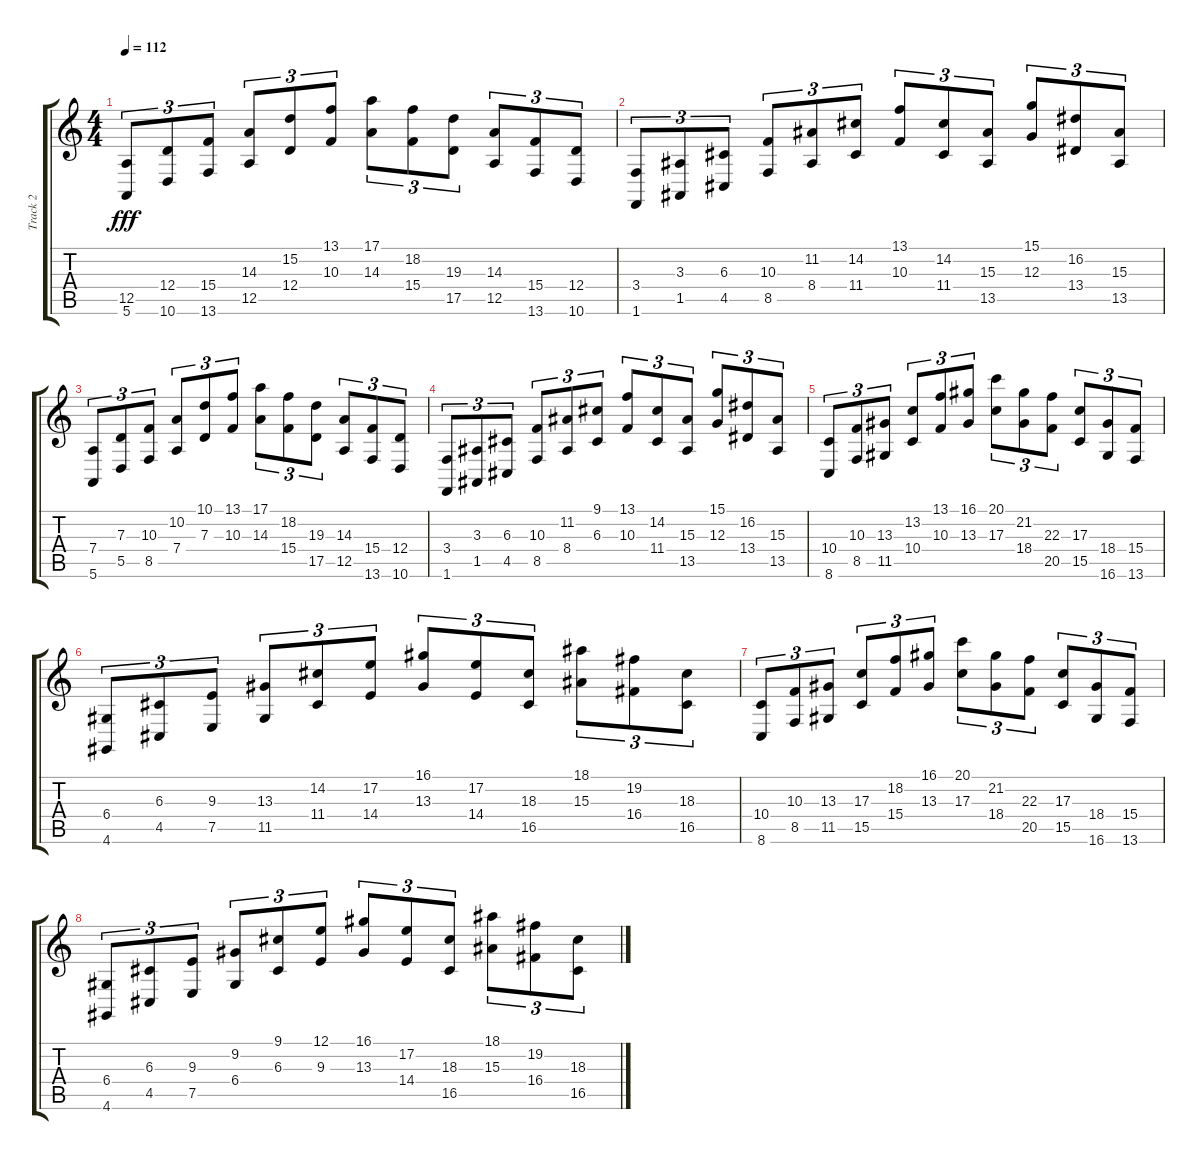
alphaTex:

\track ("Track 2" "Track 2") {instrument orchestralharp}
\staff {score tabs}
\tuning (E4 B3 G3 D3 A2 E2) {hide}
\ts (4 4)
\tempo 112
\clef g2
\ks c
(12.5 5.6).8{tu (3 2) dy fff} (12.4 10.6).8{tu (3 2)} (15.4 13.6).8{tu (3 2)} (14.3 12.5).8{tu (3 2)} (15.2 12.4).8{tu (3 2)} (13.1 10.3).8{tu (3 2)} (17.1 14.3).8{tu (3 2)} (18.2 15.4).8{tu (3 2)} (19.3 17.5).8{tu (3 2)} (14.3 12.5).8{tu (3 2)} (15.4 13.6).8{tu (3 2)} (12.4 10.6).8{tu (3 2)} |
(3.4 1.6).8{tu (3 2)} (3.3 1.5).8{tu (3 2)} (6.3 4.5).8{tu (3 2)} (10.3 8.5).8{tu (3 2)} (11.2 8.4).8{tu (3 2)} (14.2 11.4).8{tu (3 2)} (13.1 10.3).8{tu (3 2)} (14.2 11.4).8{tu (3 2)} (15.3 13.5).8{tu (3 2)} (15.1 12.3).8{tu (3 2)} (16.2 13.4).8{tu (3 2)} (15.3 13.5).8{tu (3 2)} |
(7.4 5.6).8{tu (3 2)} (7.3 5.5).8{tu (3 2)} (10.3 8.5).8{tu (3 2)} (10.2 7.4).8{tu (3 2)} (10.1 7.3).8{tu (3 2)} (13.1 10.3).8{tu (3 2)} (17.1 14.3).8{tu (3 2)} (18.2 15.4).8{tu (3 2)} (19.3 17.5).8{tu (3 2)} (14.3 12.5).8{tu (3 2)} (15.4 13.6).8{tu (3 2)} (12.4 10.6).8{tu (3 2)} |
(3.4 1.6).8{tu (3 2)} (3.3 1.5).8{tu (3 2)} (6.3 4.5).8{tu (3 2)} (10.3 8.5).8{tu (3 2)} (11.2 8.4).8{tu (3 2)} (9.1 6.3).8{tu (3 2)} (13.1 10.3).8{tu (3 2)} (14.2 11.4).8{tu (3 2)} (15.3 13.5).8{tu (3 2)} (15.1 12.3).8{tu (3 2)} (16.2 13.4).8{tu (3 2)} (15.3 13.5).8{tu (3 2)} |
(10.4 8.6).8{tu (3 2)} (10.3 8.5).8{tu (3 2)} (13.3 11.5).8{tu (3 2)} (13.2 10.4).8{tu (3 2)} (13.1 10.3).8{tu (3 2)} (16.1 13.3).8{tu (3 2)} (20.1 17.3).8{tu (3 2)} (21.2 18.4).8{tu (3 2)} (22.3 20.5).8{tu (3 2)} (17.3 15.5).8{tu (3 2)} (18.4 16.6).8{tu (3 2)} (15.4 13.6).8{tu (3 2)} |
(6.4 4.6).8{tu (3 2)} (6.3 4.5).8{tu (3 2)} (9.3 7.5).8{tu (3 2)} (13.3 11.5).8{tu (3 2)} (14.2 11.4).8{tu (3 2)} (17.2 14.4).8{tu (3 2)} (16.1 13.3).8{tu (3 2)} (17.2 14.4).8{tu (3 2)} (18.3 16.5).8{tu (3 2)} (18.1 15.3).8{tu (3 2)} (19.2 16.4).8{tu (3 2)} (18.3 16.5).8{tu (3 2)} |
(10.4 8.6).8{tu (3 2)} (10.3 8.5).8{tu (3 2)} (13.3 11.5).8{tu (3 2)} (17.3 15.5).8{tu (3 2)} (18.2 15.4).8{tu (3 2)} (16.1 13.3).8{tu (3 2)} (20.1 17.3).8{tu (3 2)} (21.2 18.4).8{tu (3 2)} (22.3 20.5).8{tu (3 2)} (17.3 15.5).8{tu (3 2)} (18.4 16.6).8{tu (3 2)} (15.4 13.6).8{tu (3 2)} |
(6.4 4.6).8{tu (3 2)} (6.3 4.5).8{tu (3 2)} (9.3 7.5).8{tu (3 2)} (9.2 6.4).8{tu (3 2)} (9.1 6.3).8{tu (3 2)} (12.1 9.3).8{tu (3 2)} (16.1 13.3).8{tu (3 2)} (17.2 14.4).8{tu (3 2)} (18.3 16.5).8{tu (3 2)} (18.1 15.3).8{tu (3 2)} (19.2 16.4).8{tu (3 2)} (18.3 16.5).8{tu (3 2)}
